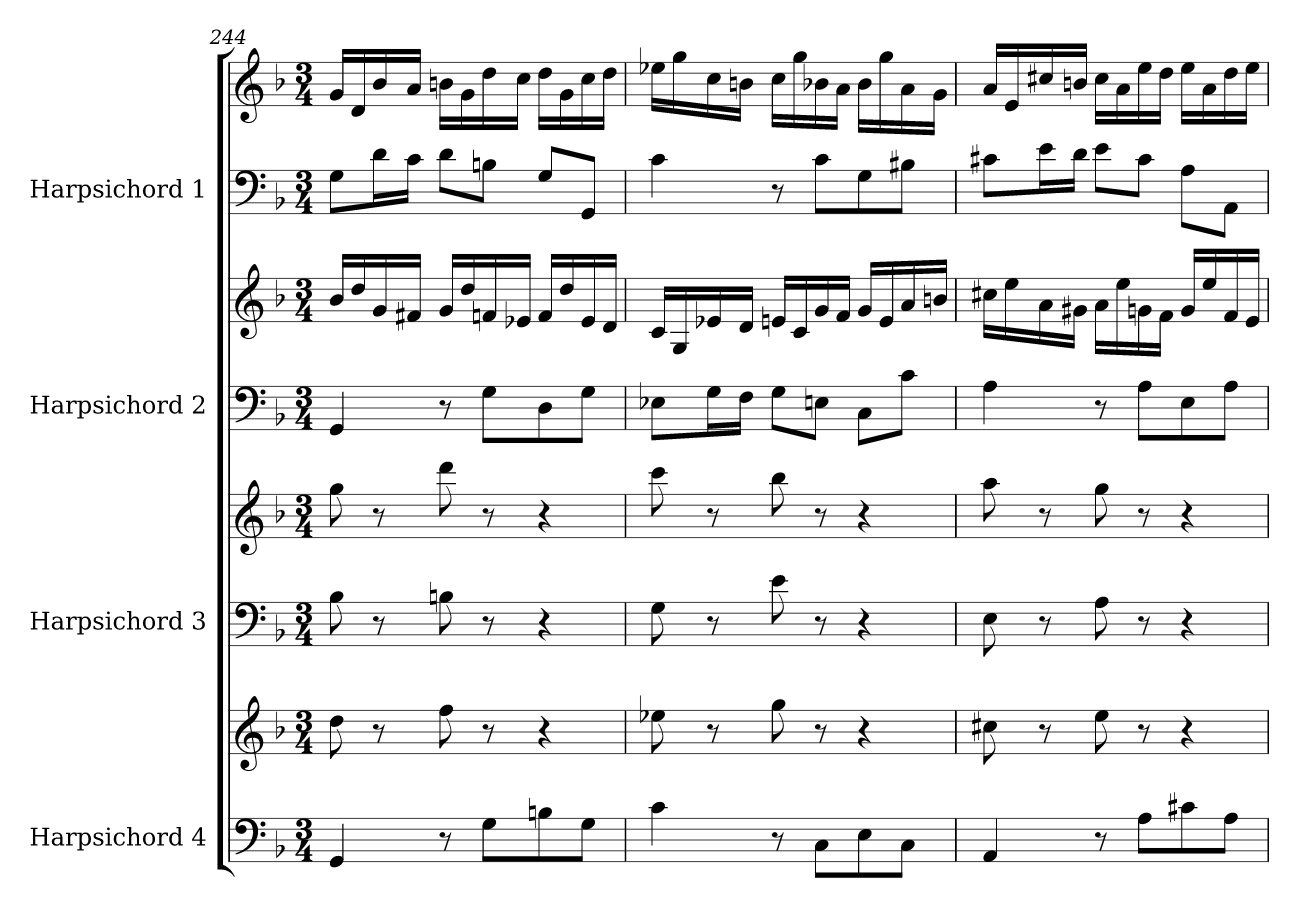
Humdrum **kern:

**kern	**kern	**kern	**kern	**kern	**kern	**kern	**kern
*part4	*part4	*part3	*part3	*part2	*part2	*part1	*part1
*staff8	*staff7	*staff6	*staff5	*staff4	*staff3	*staff2	*staff1
*I"Harpsichord 4	*	*I"Harpsichord 3	*	*I"Harpsichord 2	*	*I"Harpsichord 1	*
*I'Hp	*	*I'Hp	*	*I'Hp	*	*I'Hp	*
*clefF4	*clefG2	*clefF4	*clefG2	*clefF4	*clefG2	*clefF4	*clefG2
*k[b-]	*k[b-]	*k[b-]	*k[b-]	*k[b-]	*k[b-]	*k[b-]	*k[b-]
*M3/4	*M3/4	*M3/4	*M3/4	*M3/4	*M3/4	*M3/4	*M3/4
=244	=244	=244	=244	=244	=244	=244	=244
4GG/	8dd\	8B-\	8gg\	4GG/	16b-/LL	8G\L	16g/LL
.	.	.	.	.	16dd/	.	16d/
.	8r	8r	8r	.	16g/	16d\L	16b-/
.	.	.	.	.	16f#X/JJ	16c\JJ	16a/JJ
8r	8ff\	8Bn\	8ddd\	8r	16g/LL	8d\L	16bn\LL
.	.	.	.	.	16dd/	.	16g\
8G\L	8r	8r	8r	8G\L	16fn/	8Bn\J	16dd\
.	.	.	.	.	16e-X/JJ	.	16cc\JJ
8Bn\	4r	4r	4r	8D\	16f/LL	8G/L	16dd\LL
.	.	.	.	.	16dd/	.	16g\
8G\J	.	.	.	8G\J	16e-/	8GG/J	16cc\
.	.	.	.	.	16d/JJ	.	16dd\JJ
=245	=245	=245	=245	=245	=245	=245	=245
4c\	8ee-X\	8G\	8ccc\	8E-X\L	16c/LL	4c\	16ee-X\LL
.	.	.	.	.	16G/	.	16gg\
.	8r	8r	8r	16G\L	16e-X/	.	16cc\
.	.	.	.	16F\JJ	16d/JJ	.	16bn\JJ
8r	8gg\	8e\	8bb-\	8G\L	16en/LL	8r	16cc\LL
.	.	.	.	.	16c/	.	16gg\
8C\L	8r	8r	8r	8En\J	16g/	8c\L	16b-X\
.	.	.	.	.	16f/JJ	.	16a\JJ
8E\	4r	4r	4r	8C\L	16g/LL	8G\	16b-\LL
.	.	.	.	.	16e/	.	16gg\
8C\J	.	.	.	8c\J	16a/	8B#X\J	16a\
.	.	.	.	.	16bn/JJ	.	16g\JJ
=246	=246	=246	=246	=246	=246	=246	=246
4AA/	8cc#X\	8E\	8aa\	4A\	16cc#X\LL	8c#X\L	16a/LL
.	.	.	.	.	16ee\	.	16e/
.	8r	8r	8r	.	16a\	16e\L	16cc#X/
.	.	.	.	.	16g#X\JJ	16d\JJ	16bn/JJ
8r	8ee\	8A\	8gg\	8r	16a\LL	8e\L	16cc#\LL
.	.	.	.	.	16ee\	.	16a\
8A\L	8r	8r	8r	8A\L	16gn\	8c#\J	16ee\
.	.	.	.	.	16f\JJ	.	16dd\JJ
8c#X\	4r	4r	4r	8E\	16g/LL	8A\L	16ee\LL
.	.	.	.	.	16ee/	.	16a\
8A\J	.	.	.	8A\J	16f/	8AA\J	16dd\
.	.	.	.	.	16e/JJ	.	16ee\JJ
=	=	=	=	=	=	=	=
*-	*-	*-	*-	*-	*-	*-	*-
